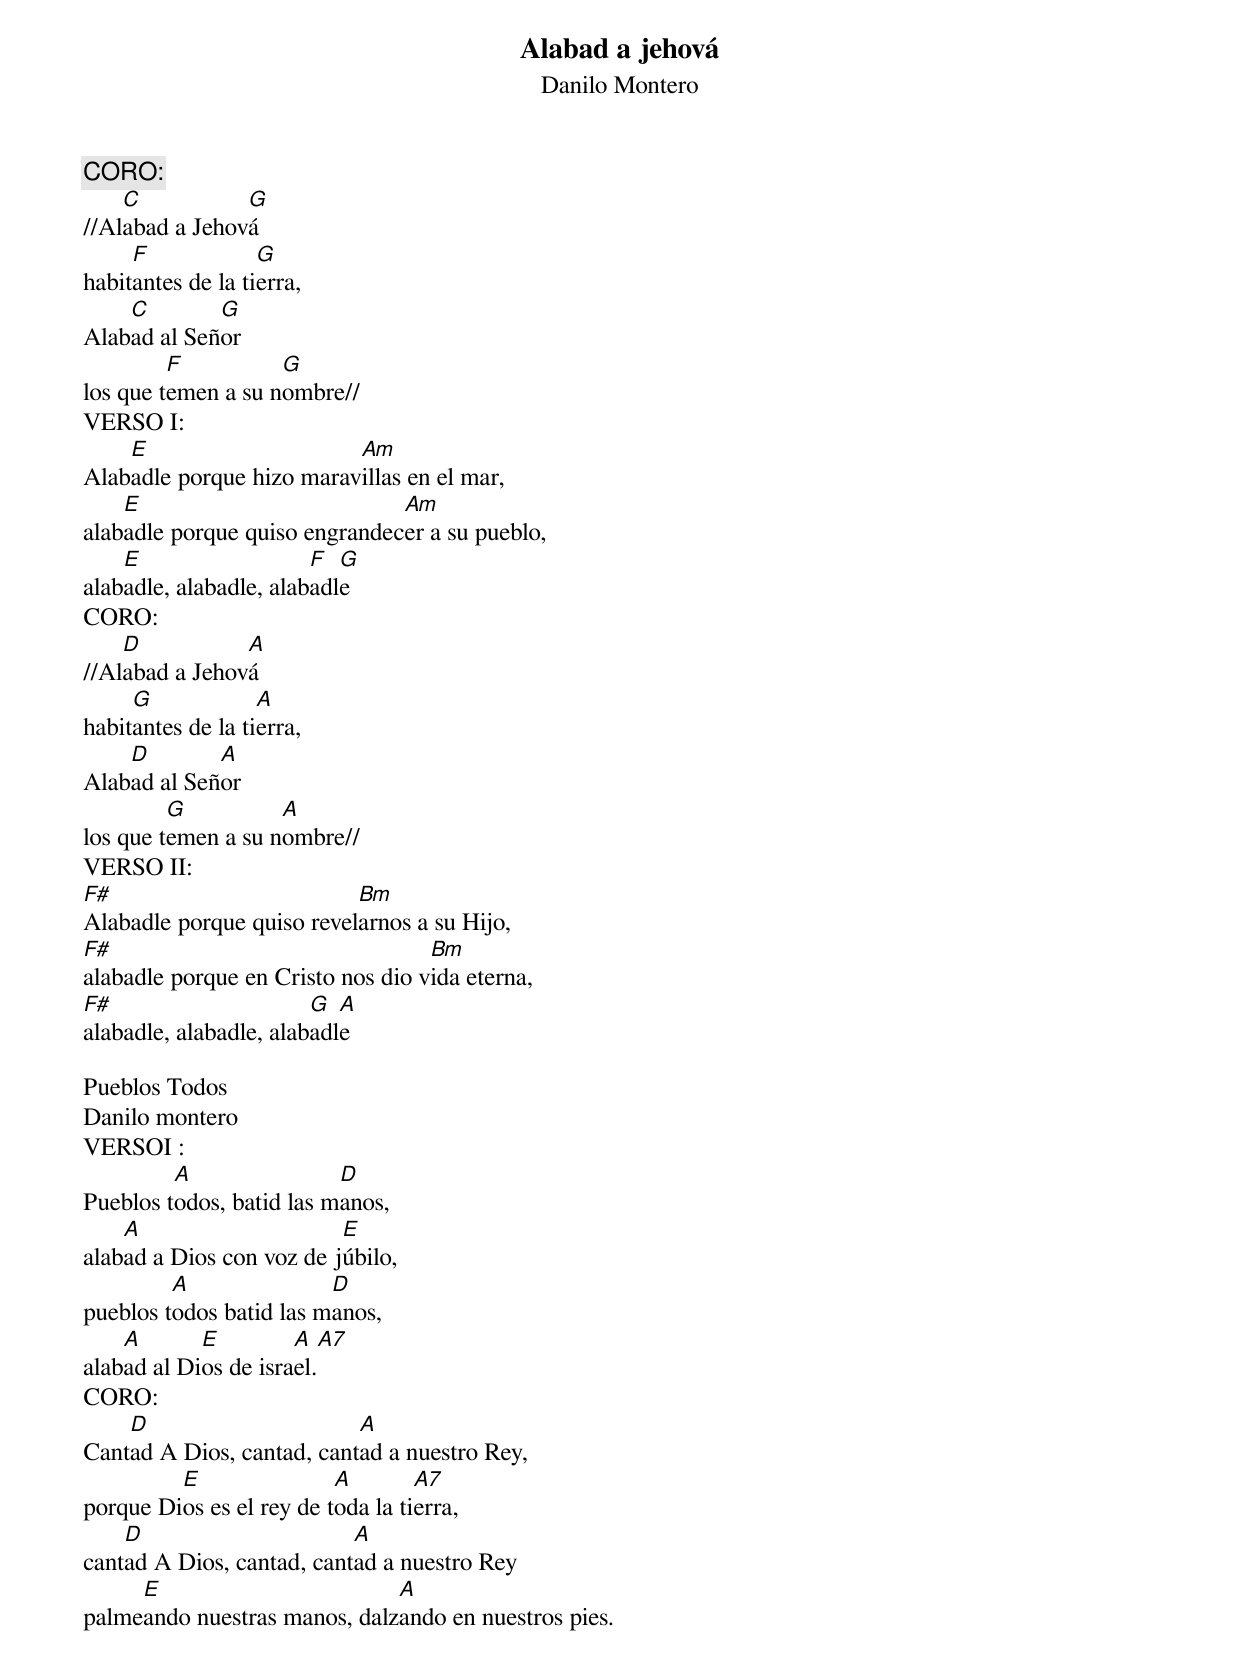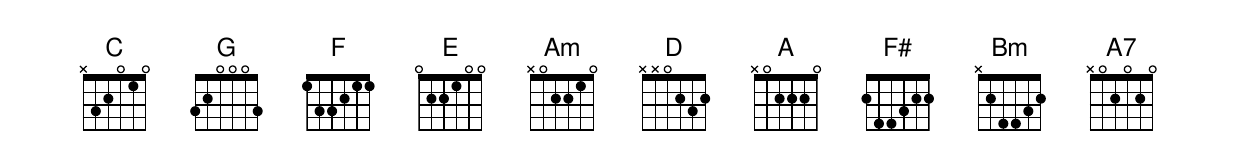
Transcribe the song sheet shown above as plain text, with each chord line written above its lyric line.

Alabad a jehová
Danilo Montero
CORO:
    C           G
//Alabad a Jehová
     F             G
habitantes de la tierra,
    C        G
Alabad al Señor
         F          G
los que temen a su nombre//
VERSO I:
    E                     Am
Alabadle porque hizo maravillas en el mar,
    E                          Am
alabadle porque quiso engrandecer a su pueblo,
    E                   F  G
alabadle, alabadle, alabadle
CORO:
    D           A
//Alabad a Jehová
     G             A
habitantes de la tierra,
    D        A
Alabad al Señor
         G          A
los que temen a su nombre//
VERSO II:
F#                         Bm
Alabadle porque quiso revelarnos a su Hijo,
F#                                 Bm
alabadle porque en Cristo nos dio vida eterna,
F#                      G  A
alabadle, alabadle, alabadle

Pueblos Todos
Danilo montero
VERSOI :
         A                D
Pueblos todos, batid las manos,
    A                     E
alabad a Dios con voz de júbilo,
         A               D
pueblos todos batid las manos,
    A       E         A   A7
alabad al Dios de israel.
CORO:
    D                      A
Cantad A Dios, cantad, cantad a nuestro Rey,
         E                A        A7
porque Dios es el rey de toda la tierra,
    D                      A
cantad A Dios, cantad, cantad a nuestro Rey
     E                        A
palmeando nuestras manos, dalzando en nuestros pies.
